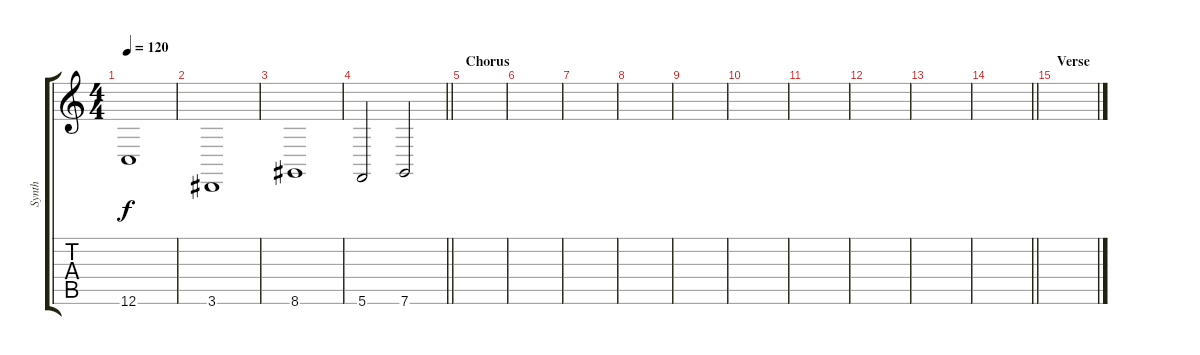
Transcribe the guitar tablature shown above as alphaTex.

\track ("Synth" "Synth") {instrument stringensemble1}
\staff {score tabs}
\tuning (D4 A3 F3 C3 G2 C2) {hide}
\ts (4 4)
\tempo 120
\clef g2
\ks c
12.6.1{dy f} |
3.6.1 |
8.6.1 |
\barLineRight lightlight
5.6.2 7.6.2 |
\section ("" "Chorus")
|
|
|
|
|
|
|
|
|
\barLineRight lightlight
|
\section ("" "Verse")
